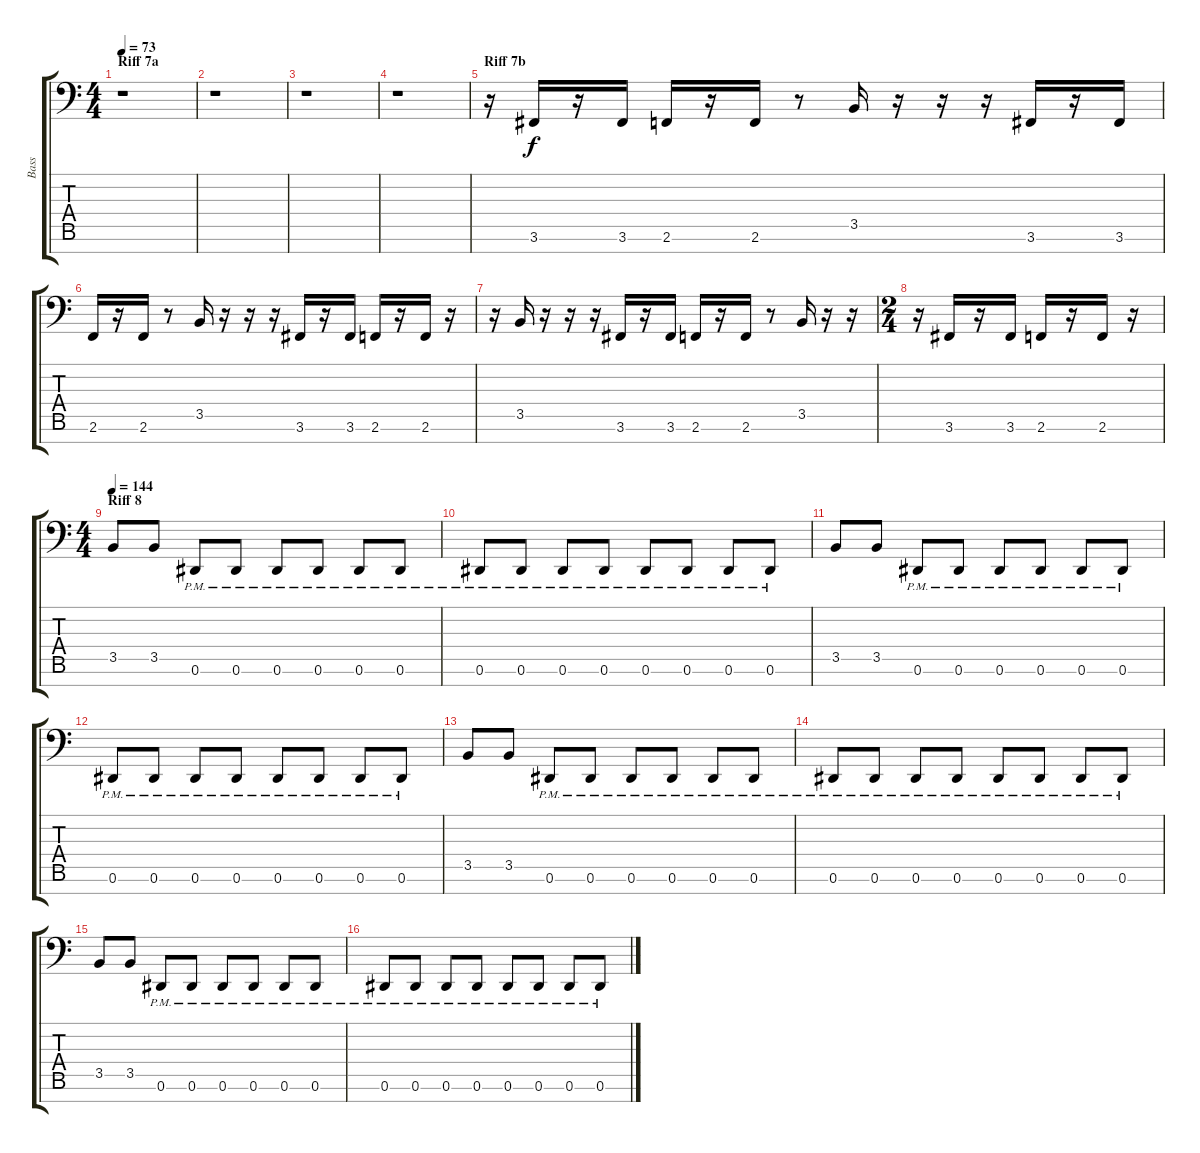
\track ("Bass" "Bass") {instrument electricbassfinger}
\staff {score tabs}
\tuning (Eb3 Bb2 Gb2 Db2 Ab1 Eb1 Bb0) {hide}
\ts (4 4)
\section ("" "Riff 7a")
\tempo 73
\clef f4
\ks c
r.1{dy f} |
r.1 |
r.1 |
r.1 |
\section ("" "Riff 7b")
r.16 3.6.16 r.16 3.6.16 2.6.16 r.16 2.6.16 r.8 3.5.16 r.16 r.16 r.16 3.6.16 r.16 3.6.16 |
2.6.16 r.16 2.6.16 r.8 3.5.16 r.16 r.16 r.16 3.6.16 r.16 3.6.16 2.6.16 r.16 2.6.16 r.16 |
r.16 3.5.16 r.16 r.16 r.16 3.6.16 r.16 3.6.16 2.6.16 r.16 2.6.16 r.8 3.5.16 r.16 r.16 |
\ts (2 4)
r.16 3.6.16 r.16 3.6.16 2.6.16 r.16 2.6.16 r.16 |
\ts (4 4)
\section ("" "Riff 8")
\tempo 144
3.5.8 3.5.8 0.6{pm}.8 0.6{pm}.8 0.6{pm}.8 0.6{pm}.8 0.6{pm}.8 0.6{pm}.8 |
0.6{pm}.8 0.6{pm}.8 0.6{pm}.8 0.6{pm}.8 0.6{pm}.8 0.6{pm}.8 0.6{pm}.8 0.6{pm}.8 |
3.5.8 3.5.8 0.6{pm}.8 0.6{pm}.8 0.6{pm}.8 0.6{pm}.8 0.6{pm}.8 0.6{pm}.8 |
0.6{pm}.8 0.6{pm}.8 0.6{pm}.8 0.6{pm}.8 0.6{pm}.8 0.6{pm}.8 0.6{pm}.8 0.6{pm}.8 |
3.5.8 3.5.8 0.6{pm}.8 0.6{pm}.8 0.6{pm}.8 0.6{pm}.8 0.6{pm}.8 0.6{pm}.8 |
0.6{pm}.8 0.6{pm}.8 0.6{pm}.8 0.6{pm}.8 0.6{pm}.8 0.6{pm}.8 0.6{pm}.8 0.6{pm}.8 |
3.5.8 3.5.8 0.6{pm}.8 0.6{pm}.8 0.6{pm}.8 0.6{pm}.8 0.6{pm}.8 0.6{pm}.8 |
0.6{pm}.8 0.6{pm}.8 0.6{pm}.8 0.6{pm}.8 0.6{pm}.8 0.6{pm}.8 0.6{pm}.8 0.6{pm}.8
